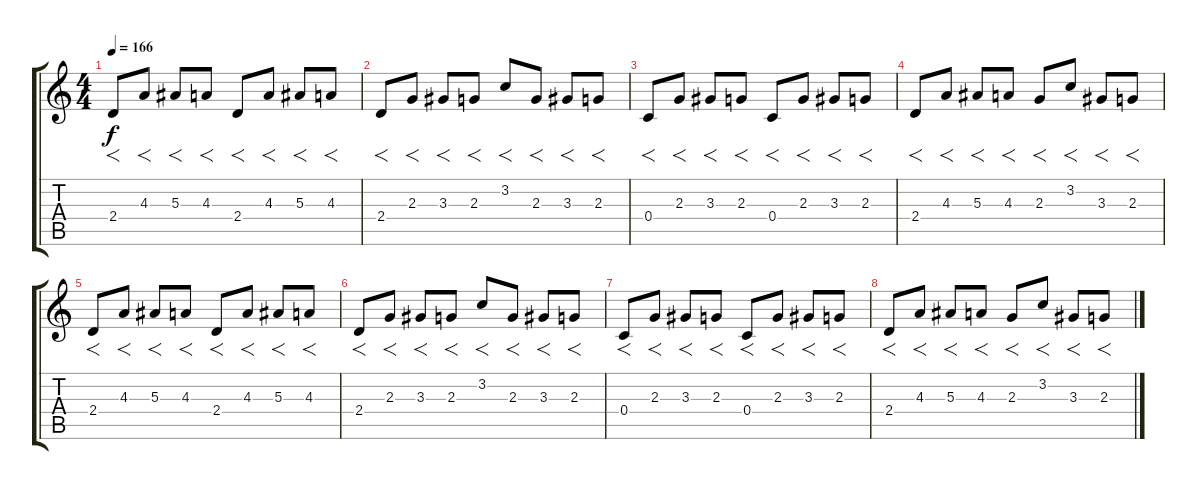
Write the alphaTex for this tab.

\track "" {instrument lead1square}
\staff {score tabs}
\tuning (D5 A4 F4 C4 G3 D3) {hide}
\ts (4 4)
\tempo 166
\clef g2
\ks c
2.4.8{f dy f} 4.3.8{f} 5.3.8{f} 4.3.8{f} 2.4.8{f} 4.3.8{f} 5.3.8{f} 4.3.8{f} |
2.4.8{f} 2.3.8{f} 3.3.8{f} 2.3.8{f} 3.2.8{f} 2.3.8{f} 3.3.8{f} 2.3.8{f} |
0.4.8{f} 2.3.8{f} 3.3.8{f} 2.3.8{f} 0.4.8{f} 2.3.8{f} 3.3.8{f} 2.3.8{f} |
2.4.8{f} 4.3.8{f} 5.3.8{f} 4.3.8{f} 2.3.8{f} 3.2.8{f} 3.3.8{f} 2.3.8{f} |
2.4.8{f} 4.3.8{f} 5.3.8{f} 4.3.8{f} 2.4.8{f} 4.3.8{f} 5.3.8{f} 4.3.8{f} |
2.4.8{f} 2.3.8{f} 3.3.8{f} 2.3.8{f} 3.2.8{f} 2.3.8{f} 3.3.8{f} 2.3.8{f} |
0.4.8{f} 2.3.8{f} 3.3.8{f} 2.3.8{f} 0.4.8{f} 2.3.8{f} 3.3.8{f} 2.3.8{f} |
2.4.8{f} 4.3.8{f} 5.3.8{f} 4.3.8{f} 2.3.8{f} 3.2.8{f} 3.3.8{f} 2.3.8{f}
